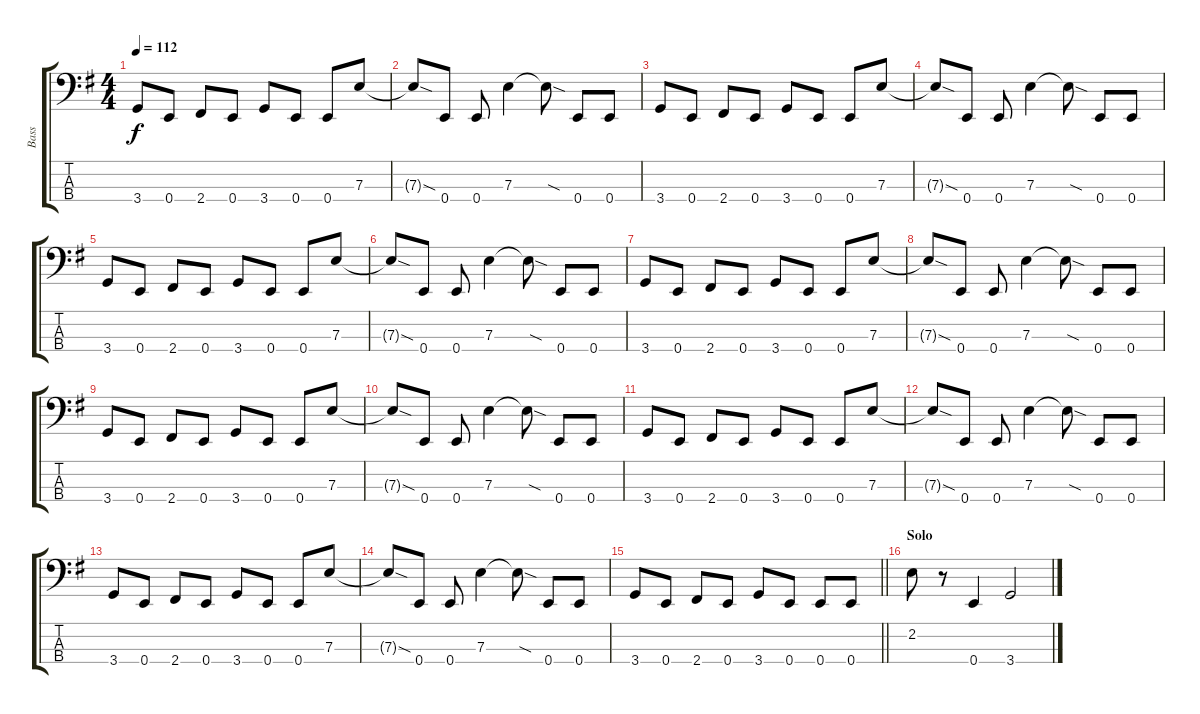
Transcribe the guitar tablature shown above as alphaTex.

\track ("Bass" "Bass") {instrument electricbassfinger}
\staff {score tabs}
\tuning (G2 D2 A1 E1) {hide}
\ts (4 4)
\tempo 112
\clef f4
\ks eminor
3.4.8{dy f} 0.4.8 2.4.8 0.4.8 3.4.8 0.4.8 0.4.8 7.3.8 |
7.3{sod t}.8 0.4.8 0.4.8 7.3.4 7.3{sod t}.8 0.4.8 0.4.8 |
3.4.8 0.4.8 2.4.8 0.4.8 3.4.8 0.4.8 0.4.8 7.3.8 |
7.3{sod t}.8 0.4.8 0.4.8 7.3.4 7.3{sod t}.8 0.4.8 0.4.8 |
3.4.8 0.4.8 2.4.8 0.4.8 3.4.8 0.4.8 0.4.8 7.3.8 |
7.3{sod t}.8 0.4.8 0.4.8 7.3.4 7.3{sod t}.8 0.4.8 0.4.8 |
3.4.8 0.4.8 2.4.8 0.4.8 3.4.8 0.4.8 0.4.8 7.3.8 |
7.3{sod t}.8 0.4.8 0.4.8 7.3.4 7.3{sod t}.8 0.4.8 0.4.8 |
3.4.8 0.4.8 2.4.8 0.4.8 3.4.8 0.4.8 0.4.8 7.3.8 |
7.3{sod t}.8 0.4.8 0.4.8 7.3.4 7.3{sod t}.8 0.4.8 0.4.8 |
3.4.8 0.4.8 2.4.8 0.4.8 3.4.8 0.4.8 0.4.8 7.3.8 |
7.3{sod t}.8 0.4.8 0.4.8 7.3.4 7.3{sod t}.8 0.4.8 0.4.8 |
3.4.8 0.4.8 2.4.8 0.4.8 3.4.8 0.4.8 0.4.8 7.3.8 |
7.3{sod t}.8 0.4.8 0.4.8 7.3.4 7.3{sod t}.8 0.4.8 0.4.8 |
\barLineRight lightlight
3.4.8 0.4.8 2.4.8 0.4.8 3.4.8 0.4.8 0.4.8 0.4.8 |
\section ("" "Solo")
2.2.8 r.8 0.4.4 3.4.2
